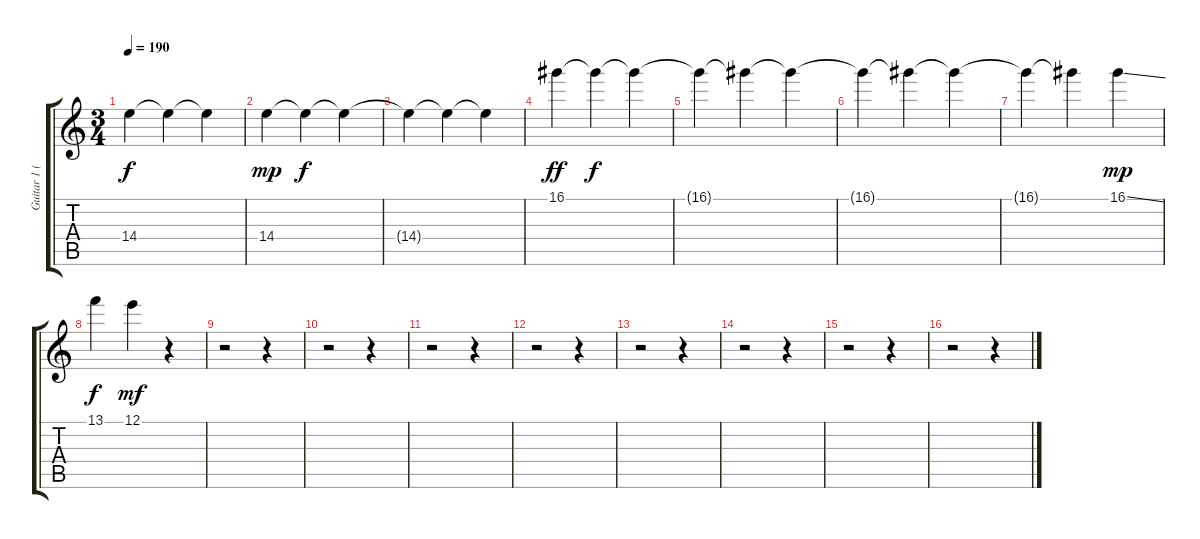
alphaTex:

\track ("Guitar 1 (Disto)" "Guitar 1 (") {instrument distortionguitar}
\staff {score tabs}
\tuning (E4 B3 G3 D3 A2 E2) {hide}
\ts (3 4)
\tempo 190
\clef g2
\ks c
14.4{t}.4{dy f} 14.4{t}.4 14.4{t}.4 |
14.4.4{dy mp} 14.4{t}.4{dy f} 14.4{t}.4 |
14.4{t}.4 14.4{t}.4 14.4{t}.4 |
16.1.4{dy ff} 16.1{t}.4{dy f} 16.1{t}.4 |
16.1{t}.4 16.1{t}.4 16.1{t}.4 |
16.1{t}.4 16.1{t}.4 16.1{t}.4 |
16.1{t}.4 16.1{t}.4 16.1{ss}.4{dy mp} |
13.1.4{dy f} 12.1.4{dy mf} r.4 |
r.2 r.4 |
r.2 r.4 |
r.2 r.4 |
r.2 r.4 |
r.2 r.4 |
r.2 r.4 |
r.2 r.4 |
r.2 r.4
